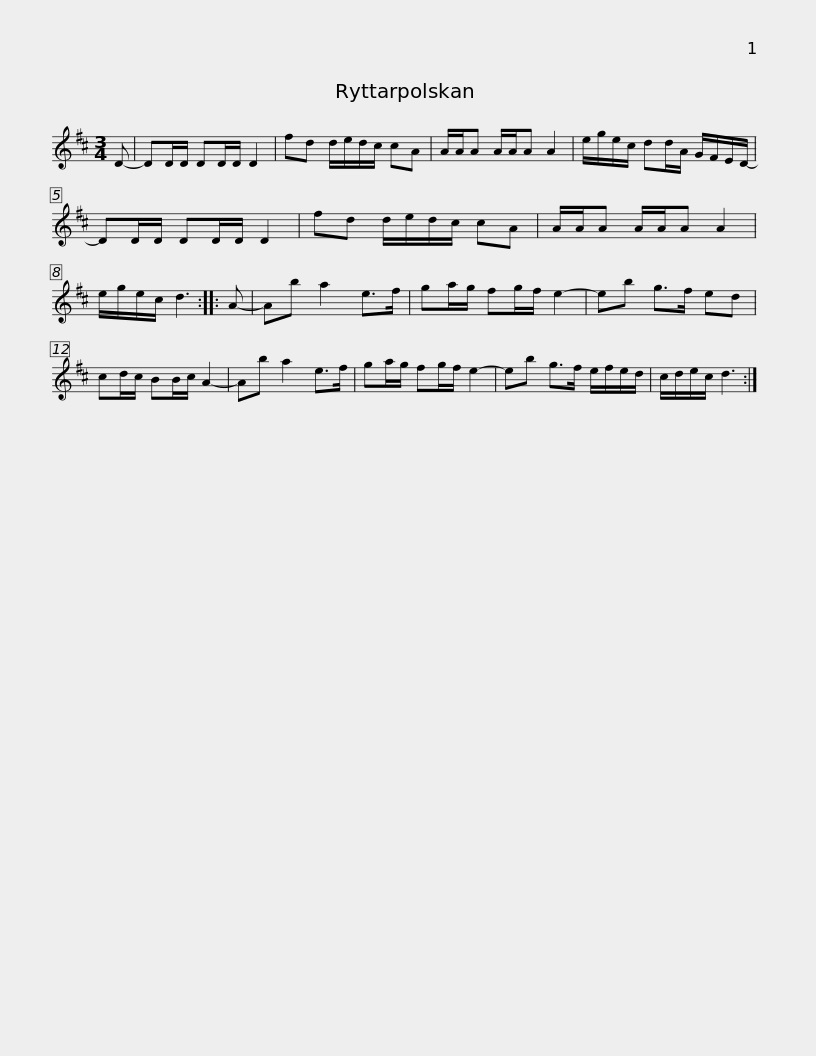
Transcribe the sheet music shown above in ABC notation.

X:1
L:1/8
M:3/4
I:linebreak $
K:D
V:1 treble
V:1
 D- | DD/D/ DD/D/ D2 | fd d/e/d/c/ cA | A/A/A A/A/A A2 | e/g/e/c/ dd/A/ G/F/E/D/- | %5
 DD/D/ DD/D/ D2 |$ fd d/e/d/c/ cA | A/A/A A/A/A A2 | e/g/e/c/ d3 :: A- | %10
 Ab a2 e>f | ga/g/ fg/f/ e2- | eb g>f ed |$ cd/c/ BB/c/ A2- | Ab a2 e>f | %15
 ga/g/ fg/f/ e2- | eb g>f e/f/e/d/ | c/d/e/c/ d3 :| %18
